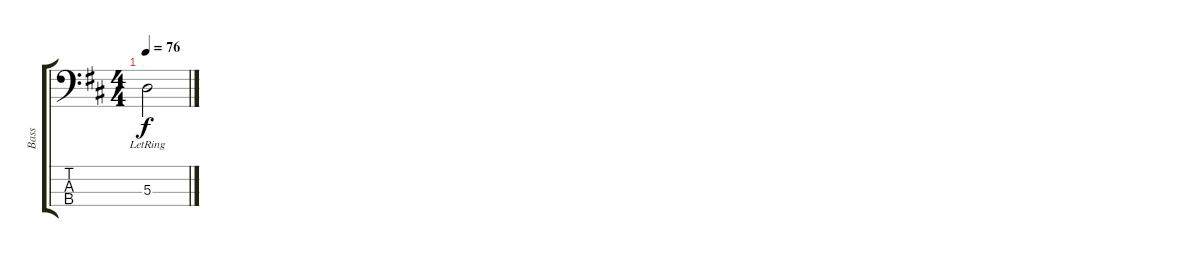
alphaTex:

\track ("Bass" "Bass") {instrument electricbassfinger}
\staff {score tabs}
\tuning (G2 D2 A1 E1) {hide}
\ts (4 4)
\tempo 76
\clef f4
\ks d
5.3{lr}.2{dy f}
